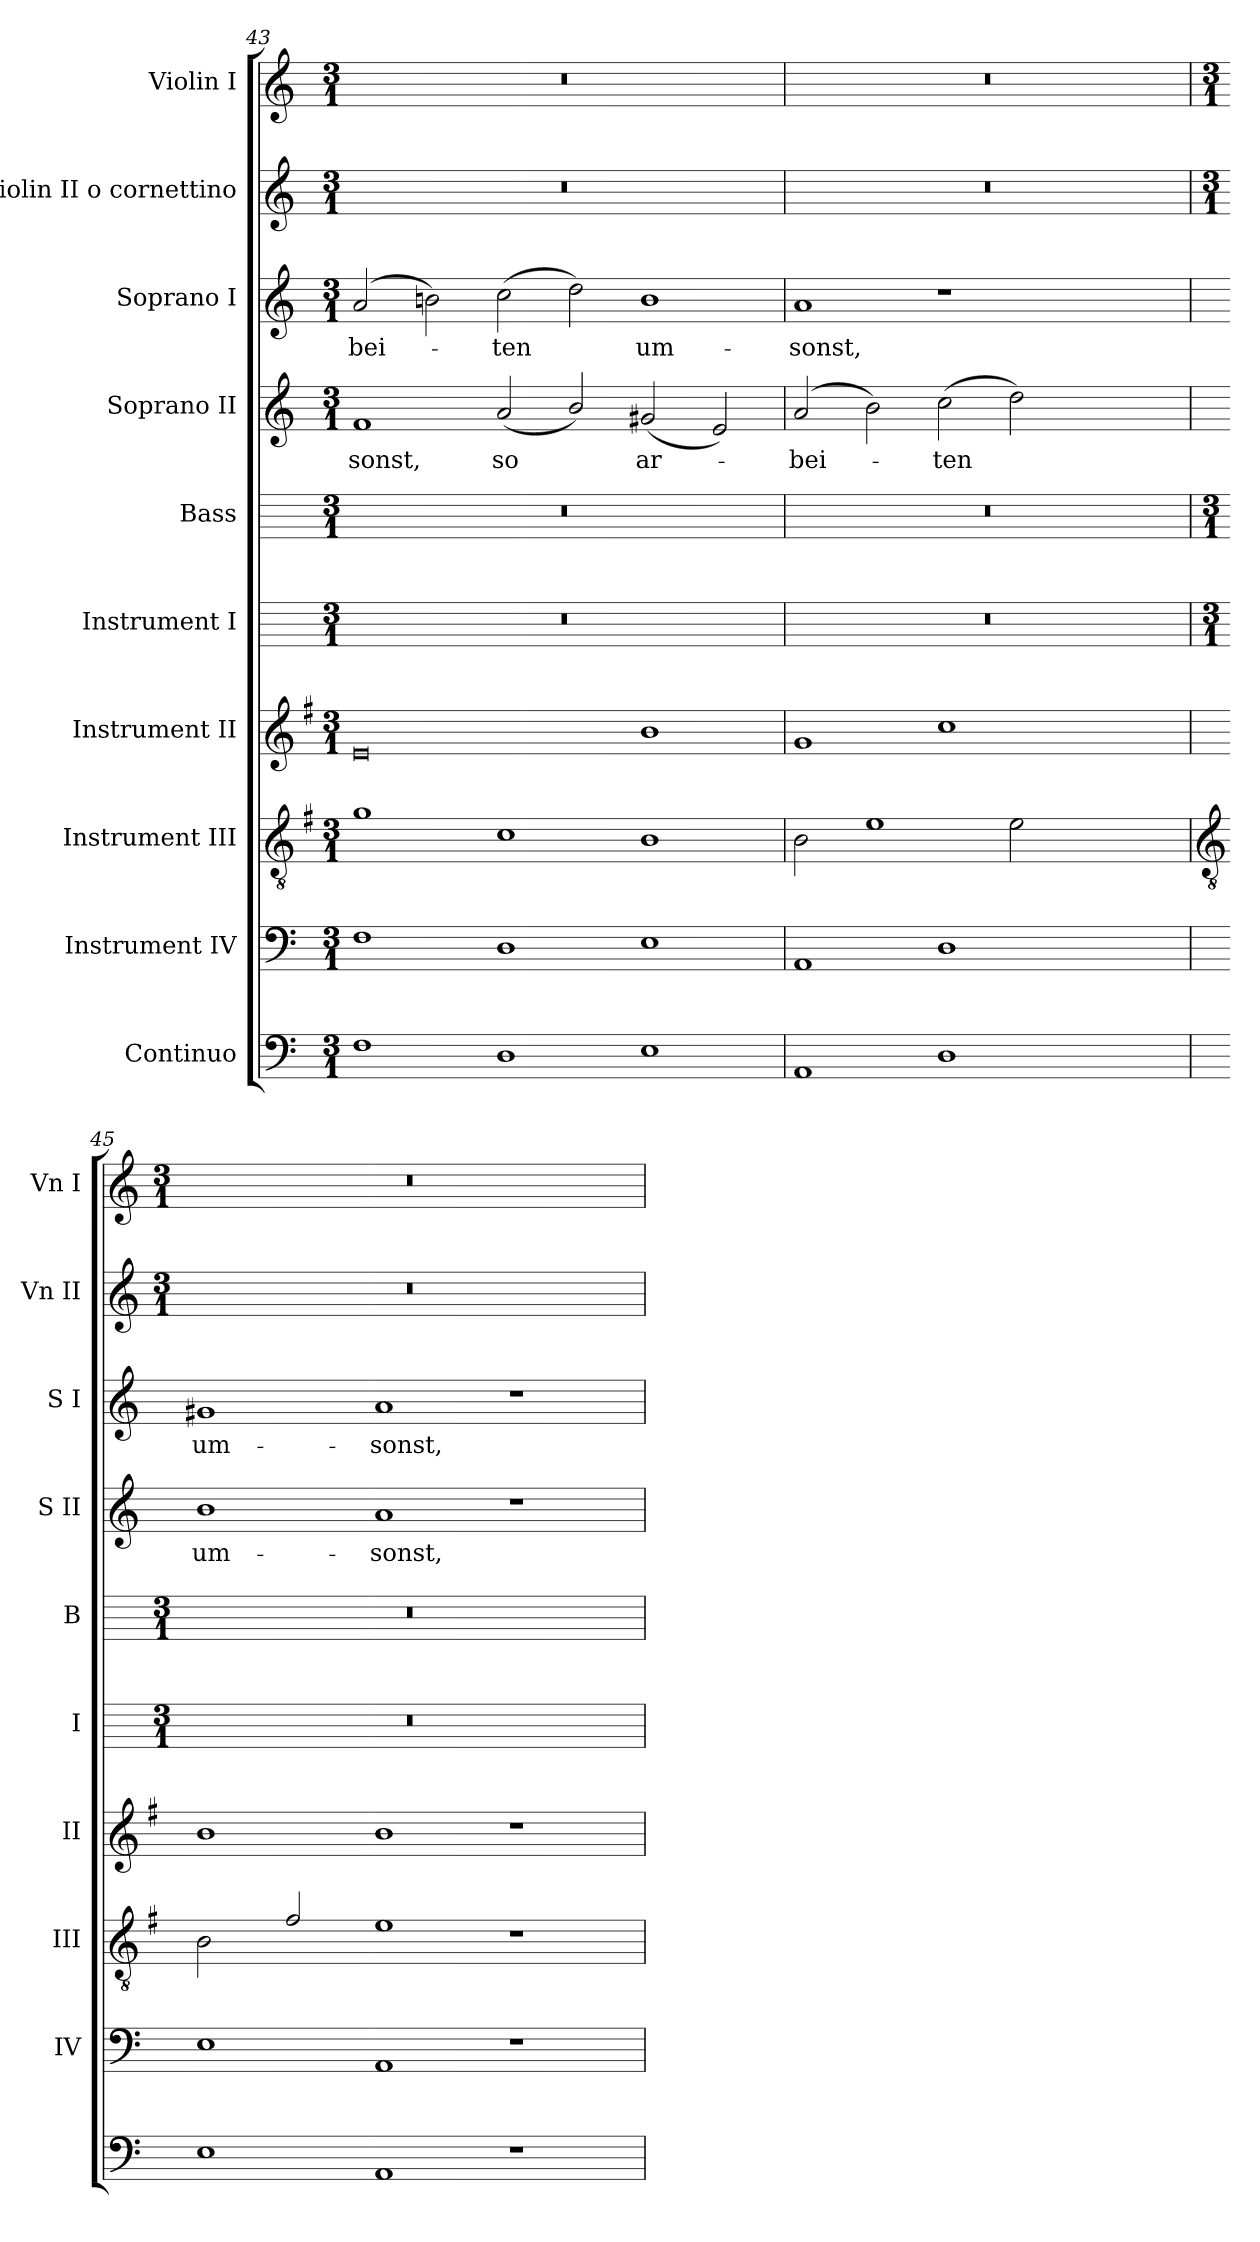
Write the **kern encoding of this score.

**kern	**kern	**kern	**kern	**kern	**kern	**kern	**text	**kern	**text	**kern	**kern
*part10	*part9	*part8	*part7	*part6	*part5	*part4	*part4	*part3	*part3	*part2	*part1
*staff10	*staff9	*staff8	*staff7	*staff6	*staff5	*staff4	*staff4	*staff3	*staff3	*staff2	*staff1
*I"Continuo	*I"Instrument IV	*I"Instrument III	*I"Instrument II	*I"Instrument I	*I"Bass	*I"Soprano II	*	*I"Soprano I	*	*I"Violin II o cornettino	*I"Violin I
*	*I'IV	*I'III	*I'II	*I'I	*I'B	*I'S II	*	*I'S I	*	*I'Vn II	*I'Vn I
*clefF4	*clefF4	*clefGv2	*clefG2	*	*	*clefG2	*	*clefG2	*	*clefG2	*clefG2
*	*	*ITrd4c7	*ITrd4c7	*ITrd4c7	*	*	*	*	*	*	*
*k[]	*k[]	*k[]	*k[]	*	*	*k[]	*	*k[]	*	*k[]	*k[]
*C:	*C:	*C:	*C:	*	*	*C:	*	*C:	*	*C:	*C:
*M3/1	*M3/1	*M3/1	*M3/1	*M3/1	*M3/1	*M3/1	*	*M3/1	*	*M3/1	*M3/1
=43	=43	=43	=43	=43	=43	=43	=43	=43	=43	=43	=43
!	!	!	!	!	!	!	!LO:LY:b	!	!LO:LY:b	!	!
1F	1F	1c	0A	0.r	0.r	1f	-sonst,	(<2a	bei-	0.r	0.r
.	.	.	.	.	.	.	.	2bn)	.	.	.
!	!	!	!	!	!	!	!LO:LY:b	!	!LO:LY:b	!	!
1D	1D	1F	.	.	.	(<2a	so	(>2cc	ten	.	.
.	.	.	.	.	.	2b/)	.	2dd)	.	.	.
!	!	!	!	!	!	!	!LO:LY:b	!	!LO:LY:b	!	!
1E	1E	1E	1e	.	.	(<2g#X	ar-	1b	um-	.	.
.	.	.	.	.	.	2e)	.	.	.	.	.
=44	=44	=44	=44	=44	=44	=44	=44	=44	=44	=44	=44
!	!	!	!	!	!	!	!LO:LY:b	!	!LO:LY:b	!	!
1AA	1AA	2E	1c	0.r	0.r	(<2a	bei-	1a	-sonst,	0.r	0.r
.	.	1A	.	.	.	2b)	.	.	.	.	.
!	!	!	!	!	!	!	!LO:LY:b	!	!	!	!
1D	1D	.	1f	.	.	(>2cc	ten	1r	.	.	.
.	.	2A	.	.	.	2dd)	.	.	.	.	.
1ryy	1ryy	1ryy	1ryy	.	.	1ryy	.	1ryy	.	.	.
!!LO:LB:g=z
=45	=45	=45	=45	=45	=45	=45	=45	=45	=45	=45	=45
*	*	*clefGv2	*	*	*	*	*	*	*	*	*
*	*	*	*	*M3/1	*M3/1	*	*	*	*	*M3/1	*M3/1
!	!	!	!	!	!	!	!LO:LY:b	!	!LO:LY:b	!	!
1E	1E	2E	1e	0.r	0.r	1b	um-	1g#X	um-	0.r	0.r
.	.	2B/	.	.	.	.	.	.	.	.	.
!	!	!	!	!	!	!	!LO:LY:b	!	!LO:LY:b	!	!
1AA	1AA	1A	1e	.	.	1a	-sonst,	1a	-sonst,	.	.
1r	1r	1r	1r	.	.	1r	.	1r	.	.	.
=	=	=	=	=	=	=	=	=	=	=	=
*-	*-	*-	*-	*-	*-	*-	*-	*-	*-	*-	*-
